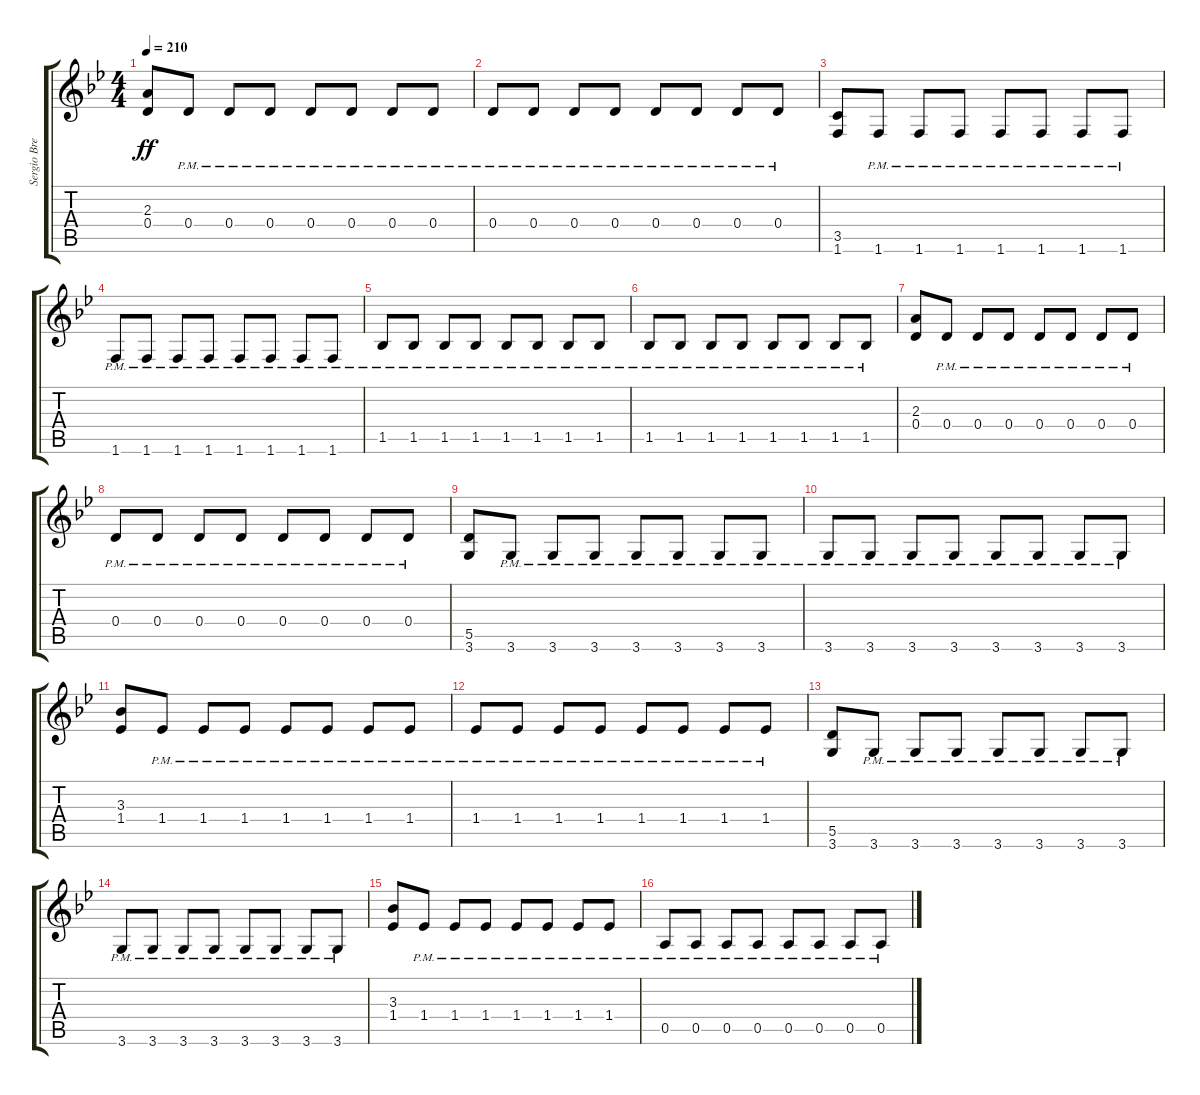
\track ("Sergio Bredichevsky" "Sergio Bre") {instrument overdrivenguitar}
\staff {score tabs}
\tuning (E4 B3 G3 D3 A2 E2) {hide}
\ts (4 4)
\tempo 210
\clef g2
\ks gminor
(2.3 0.4).8{dy ff} 0.4{pm}.8 0.4{pm}.8 0.4{pm}.8 0.4{pm}.8 0.4{pm}.8 0.4{pm}.8 0.4{pm}.8 |
0.4{pm}.8 0.4{pm}.8 0.4{pm}.8 0.4{pm}.8 0.4{pm}.8 0.4{pm}.8 0.4{pm}.8 0.4{pm}.8 |
(3.5 1.6).8 1.6{pm}.8 1.6{pm}.8 1.6{pm}.8 1.6{pm}.8 1.6{pm}.8 1.6{pm}.8 1.6{pm}.8 |
1.6{pm}.8 1.6{pm}.8 1.6{pm}.8 1.6{pm}.8 1.6{pm}.8 1.6{pm}.8 1.6{pm}.8 1.6{pm}.8 |
1.5{pm}.8 1.5{pm}.8 1.5{pm}.8 1.5{pm}.8 1.5{pm}.8 1.5{pm}.8 1.5{pm}.8 1.5{pm}.8 |
1.5{pm}.8 1.5{pm}.8 1.5{pm}.8 1.5{pm}.8 1.5{pm}.8 1.5{pm}.8 1.5{pm}.8 1.5{pm}.8 |
(2.3 0.4).8 0.4{pm}.8 0.4{pm}.8 0.4{pm}.8 0.4{pm}.8 0.4{pm}.8 0.4{pm}.8 0.4{pm}.8 |
0.4{pm}.8 0.4{pm}.8 0.4{pm}.8 0.4{pm}.8 0.4{pm}.8 0.4{pm}.8 0.4{pm}.8 0.4{pm}.8 |
(5.5 3.6).8 3.6{pm}.8 3.6{pm}.8 3.6{pm}.8 3.6{pm}.8 3.6{pm}.8 3.6{pm}.8 3.6{pm}.8 |
3.6{pm}.8 3.6{pm}.8 3.6{pm}.8 3.6{pm}.8 3.6{pm}.8 3.6{pm}.8 3.6{pm}.8 3.6{pm}.8 |
(3.3 1.4).8 1.4{pm}.8 1.4{pm}.8 1.4{pm}.8 1.4{pm}.8 1.4{pm}.8 1.4{pm}.8 1.4{pm}.8 |
1.4{pm}.8 1.4{pm}.8 1.4{pm}.8 1.4{pm}.8 1.4{pm}.8 1.4{pm}.8 1.4{pm}.8 1.4{pm}.8 |
(5.5 3.6).8 3.6{pm}.8 3.6{pm}.8 3.6{pm}.8 3.6{pm}.8 3.6{pm}.8 3.6{pm}.8 3.6{pm}.8 |
3.6{pm}.8 3.6{pm}.8 3.6{pm}.8 3.6{pm}.8 3.6{pm}.8 3.6{pm}.8 3.6{pm}.8 3.6{pm}.8 |
(3.3 1.4).8 1.4{pm}.8 1.4{pm}.8 1.4{pm}.8 1.4{pm}.8 1.4{pm}.8 1.4{pm}.8 1.4{pm}.8 |
0.5{pm}.8 0.5{pm}.8 0.5{pm}.8 0.5{pm}.8 0.5{pm}.8 0.5{pm}.8 0.5{pm}.8 0.5{pm}.8
